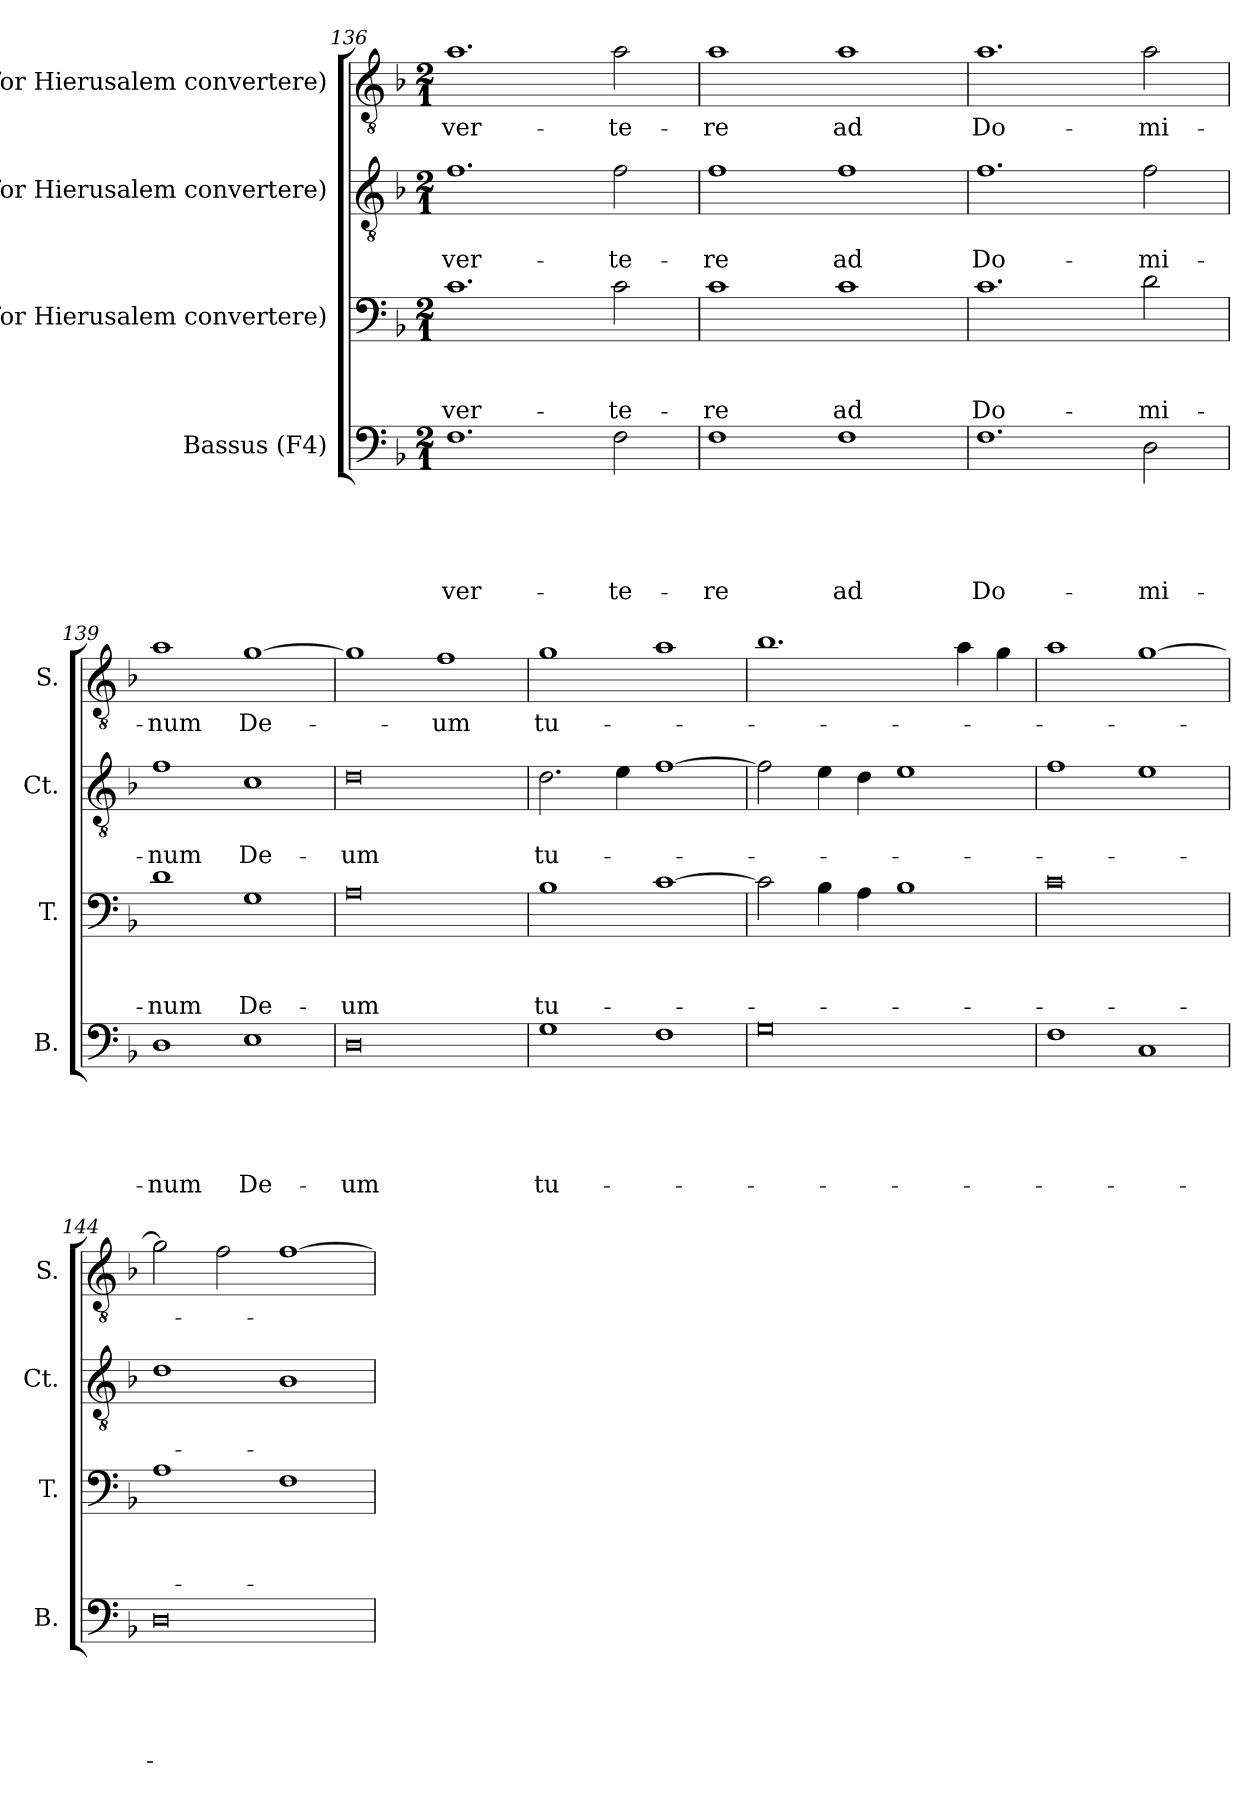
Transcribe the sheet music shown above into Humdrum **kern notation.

**kern	**text	**text	**text	**text	**text	**kern	**text	**text	**text	**kern	**text	**text	**kern	**text
*part4	*part4	*part4	*part4	*part4	*part4	*part3	*part3	*part3	*part3	*part2	*part2	*part2	*part1	*part1
*staff4	*staff4	*staff4	*staff4	*staff4	*staff4	*staff3	*staff3	*staff3	*staff3	*staff2	*staff2	*staff2	*staff1	*staff1
*I"Bassus (F4)	*	*	*	*	*	*I"C4 for Hierusalem convertere)	*	*	*	*I"C3 for Hierusalem convertere)	*	*	*I"C1 for Hierusalem convertere)	*
*I'B.	*	*	*	*	*	*I'T.	*	*	*	*I'Ct.	*	*	*I'S.	*
*clefF4	*	*	*	*	*	*clefF4	*	*	*	*clefGv2	*	*	*clefGv2	*
*k[b-]	*	*	*	*	*	*k[b-]	*	*	*	*k[b-]	*	*	*k[b-]	*
*F:	*	*	*	*	*	*F:	*	*	*	*F:	*	*	*F:	*
*M2/1	*	*	*	*	*	*M2/1	*	*	*	*M2/1	*	*	*M2/1	*
=136	=136	=136	=136	=136	=136	=136	=136	=136	=136	=136	=136	=136	=136	=136
!	!	!	!	!	!LO:LY:b	!	!	!	!LO:LY:b	!	!	!LO:LY:b	!	!LO:LY:b
1.F	.	.	.	.	-ver-	1.c	.	.	-ver-	1.f	.	-ver-	1.a	-ver-
!	!	!	!	!	!LO:LY:b	!	!	!	!LO:LY:b	!	!	!LO:LY:b	!	!LO:LY:b
2F\	.	.	.	.	-te-	2c\	.	.	-te-	2f\	.	-te-	2a\	-te-
=137	=137	=137	=137	=137	=137	=137	=137	=137	=137	=137	=137	=137	=137	=137
!	!	!	!	!	!LO:LY:b	!	!	!	!LO:LY:b	!	!	!LO:LY:b	!	!LO:LY:b
1F	.	.	.	.	-re	1c	.	.	-re	1f	.	-re	1a	-re
!	!	!	!	!	!LO:LY:b	!	!	!	!LO:LY:b	!	!	!LO:LY:b	!	!LO:LY:b
1F	.	.	.	.	ad	1c	.	.	ad	1f	.	ad	1a	ad
!!LO:LB:g=z
=138	=138	=138	=138	=138	=138	=138	=138	=138	=138	=138	=138	=138	=138	=138
!	!	!	!	!	!LO:LY:b	!	!	!	!LO:LY:b	!	!	!LO:LY:b	!	!LO:LY:b
1.F	.	.	.	.	Do-	1.c	.	.	Do-	1.f	.	Do-	1.a	Do-
!	!	!	!	!	!LO:LY:b	!	!	!	!LO:LY:b	!	!	!LO:LY:b	!	!LO:LY:b
2D\	.	.	.	.	-mi-	2d\	.	.	-mi-	2f\	.	-mi-	2a\	-mi-
=139	=139	=139	=139	=139	=139	=139	=139	=139	=139	=139	=139	=139	=139	=139
!	!	!	!	!	!LO:LY:b	!	!	!	!LO:LY:b	!	!	!LO:LY:b	!	!LO:LY:b
1D	.	.	.	.	-num	1d	.	.	-num	1f	.	-num	1a	-num
!	!	!	!	!	!LO:LY:b	!	!	!	!LO:LY:b	!	!	!LO:LY:b	!	!LO:LY:b
1E	.	.	.	.	De-	1G	.	.	De-	1c	.	De-	[>1g	De-
=140	=140	=140	=140	=140	=140	=140	=140	=140	=140	=140	=140	=140	=140	=140
!	!	!	!	!	!LO:LY:b	!	!	!	!LO:LY:b	!	!	!LO:LY:b	!	!
0D	.	.	.	.	-um	0A	.	.	-um	0d	.	-um	1g]	.
!	!	!	!	!	!	!	!	!	!	!	!	!	!	!LO:LY:b
.	.	.	.	.	.	.	.	.	.	.	.	.	1f	-um
=141	=141	=141	=141	=141	=141	=141	=141	=141	=141	=141	=141	=141	=141	=141
!	!	!	!	!	!LO:LY:b	!	!	!	!LO:LY:b	!	!	!LO:LY:b	!	!LO:LY:b
1G	.	.	.	.	tu-	1B-	.	.	tu-	2.d\	.	tu-	1g	tu-
.	.	.	.	.	.	.	.	.	.	4e\	.	.	.	.
1F	.	.	.	.	.	[>1c	.	.	.	[>1f	.	.	1a	.
=142	=142	=142	=142	=142	=142	=142	=142	=142	=142	=142	=142	=142	=142	=142
0G	.	.	.	.	.	2c\]	.	.	.	2f\]	.	.	1.b-	.
.	.	.	.	.	.	4B-\	.	.	.	4e\	.	.	.	.
.	.	.	.	.	.	4A\	.	.	.	4d\	.	.	.	.
.	.	.	.	.	.	1B-	.	.	.	1e	.	.	.	.
.	.	.	.	.	.	.	.	.	.	.	.	.	4a\	.
.	.	.	.	.	.	.	.	.	.	.	.	.	4g\	.
!!LO:LB:g=z
=143	=143	=143	=143	=143	=143	=143	=143	=143	=143	=143	=143	=143	=143	=143
1F	.	.	.	.	.	0c	.	.	.	1f	.	.	1a	.
1C	.	.	.	.	.	.	.	.	.	1e	.	.	[>1g	.
=144	=144	=144	=144	=144	=144	=144	=144	=144	=144	=144	=144	=144	=144	=144
0D	.	.	.	.	.	1A	.	.	.	1d	.	.	2g\]	.
.	.	.	.	.	.	.	.	.	.	.	.	.	2f\	.
.	.	.	.	.	.	1F	.	.	.	1B-	.	.	[>1f	.
=	=	=	=	=	=	=	=	=	=	=	=	=	=	=
*-	*-	*-	*-	*-	*-	*-	*-	*-	*-	*-	*-	*-	*-	*-
